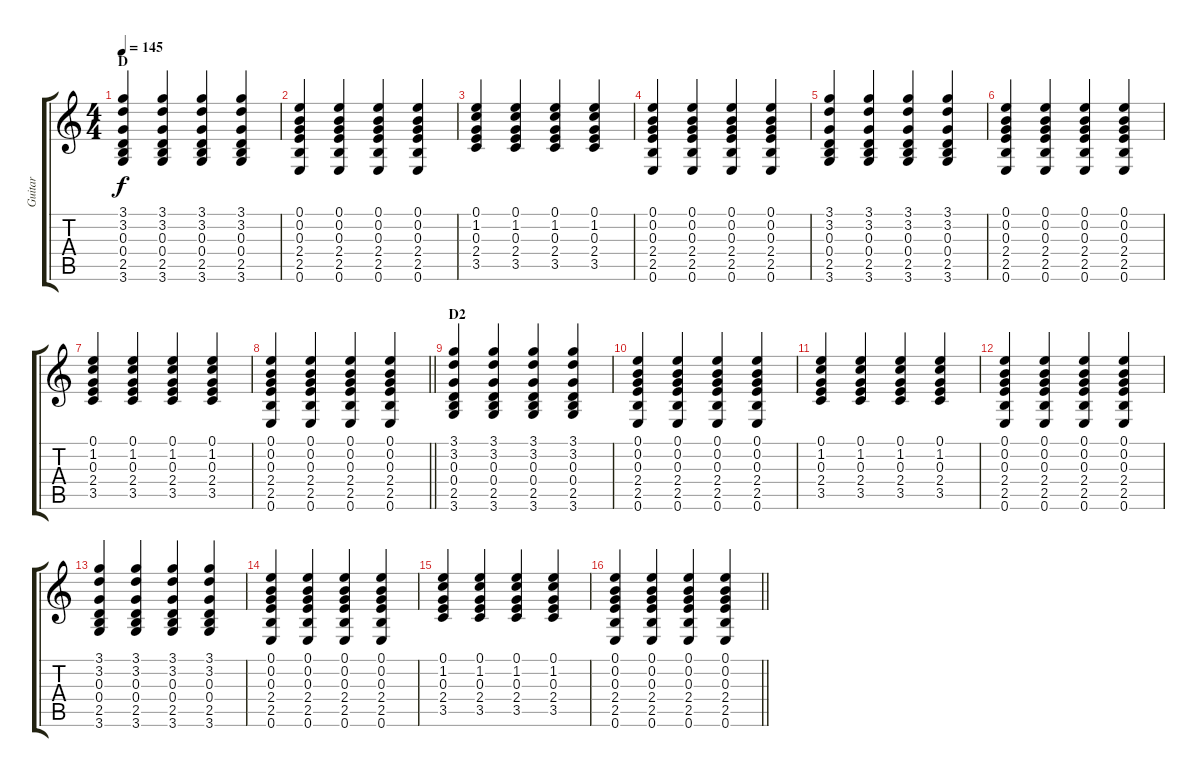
\track ("Guitar" "Guitar") {instrument acousticguitarsteel}
\staff {score tabs}
\tuning (E4 B3 G3 D3 A2 E2) {hide}
\ts (4 4)
\section ("" "D")
\tempo 145
\clef g2
\ks c
(3.1 3.2 0.3 0.4 2.5 3.6).4{dy f} (3.1 3.2 0.3 0.4 2.5 3.6).4 (3.1 3.2 0.3 0.4 2.5 3.6).4 (3.1 3.2 0.3 0.4 2.5 3.6).4 |
(0.1 0.2 0.3 2.4 2.5 0.6).4{beam merge} (0.1 0.2 0.3 2.4 2.5 0.6).4{beam merge} (0.1 0.2 0.3 2.4 2.5 0.6).4{beam merge} (0.1 0.2 0.3 2.4 2.5 0.6).4 |
(0.1 1.2 0.3 2.4 3.5).4 (0.1 1.2 0.3 2.4 3.5).4 (0.1 1.2 0.3 2.4 3.5).4 (0.1 1.2 0.3 2.4 3.5).4 |
(0.1 0.2 0.3 2.4 2.5 0.6).4{beam merge} (0.1 0.2 0.3 2.4 2.5 0.6).4{beam merge} (0.1 0.2 0.3 2.4 2.5 0.6).4{beam merge} (0.1 0.2 0.3 2.4 2.5 0.6).4 |
(3.1 3.2 0.3 0.4 2.5 3.6).4{beam merge} (3.1 3.2 0.3 0.4 2.5 3.6).4 (3.1 3.2 0.3 0.4 2.5 3.6).4 (3.1 3.2 0.3 0.4 2.5 3.6).4 |
(0.1 0.2 0.3 2.4 2.5 0.6).4 (0.1 0.2 0.3 2.4 2.5 0.6).4{beam merge} (0.1 0.2 0.3 2.4 2.5 0.6).4{beam merge} (0.1 0.2 0.3 2.4 2.5 0.6).4 |
(0.1 1.2 0.3 2.4 3.5).4{beam merge} (0.1 1.2 0.3 2.4 3.5).4 (0.1 1.2 0.3 2.4 3.5).4 (0.1 1.2 0.3 2.4 3.5).4 |
\barLineRight lightlight
(0.1 0.2 0.3 2.4 2.5 0.6).4 (0.1 0.2 0.3 2.4 2.5 0.6).4{beam merge} (0.1 0.2 0.3 2.4 2.5 0.6).4{beam merge} (0.1 0.2 0.3 2.4 2.5 0.6).4 |
\section ("" "D2")
(3.1 3.2 0.3 0.4 2.5 3.6).4 (3.1 3.2 0.3 0.4 2.5 3.6).4 (3.1 3.2 0.3 0.4 2.5 3.6).4 (3.1 3.2 0.3 0.4 2.5 3.6).4 |
(0.1 0.2 0.3 2.4 2.5 0.6).4{beam merge} (0.1 0.2 0.3 2.4 2.5 0.6).4{beam merge} (0.1 0.2 0.3 2.4 2.5 0.6).4{beam merge} (0.1 0.2 0.3 2.4 2.5 0.6).4 |
(0.1 1.2 0.3 2.4 3.5).4 (0.1 1.2 0.3 2.4 3.5).4 (0.1 1.2 0.3 2.4 3.5).4 (0.1 1.2 0.3 2.4 3.5).4 |
(0.1 0.2 0.3 2.4 2.5 0.6).4{beam merge} (0.1 0.2 0.3 2.4 2.5 0.6).4{beam merge} (0.1 0.2 0.3 2.4 2.5 0.6).4{beam merge} (0.1 0.2 0.3 2.4 2.5 0.6).4 |
(3.1 3.2 0.3 0.4 2.5 3.6).4{beam merge} (3.1 3.2 0.3 0.4 2.5 3.6).4 (3.1 3.2 0.3 0.4 2.5 3.6).4 (3.1 3.2 0.3 0.4 2.5 3.6).4 |
(0.1 0.2 0.3 2.4 2.5 0.6).4 (0.1 0.2 0.3 2.4 2.5 0.6).4{beam merge} (0.1 0.2 0.3 2.4 2.5 0.6).4{beam merge} (0.1 0.2 0.3 2.4 2.5 0.6).4 |
(0.1 1.2 0.3 2.4 3.5).4{beam merge} (0.1 1.2 0.3 2.4 3.5).4 (0.1 1.2 0.3 2.4 3.5).4 (0.1 1.2 0.3 2.4 3.5).4 |
\barLineRight lightlight
(0.1 0.2 0.3 2.4 2.5 0.6).4 (0.1 0.2 0.3 2.4 2.5 0.6).4{beam merge} (0.1 0.2 0.3 2.4 2.5 0.6).4{beam merge} (0.1 0.2 0.3 2.4 2.5 0.6).4
